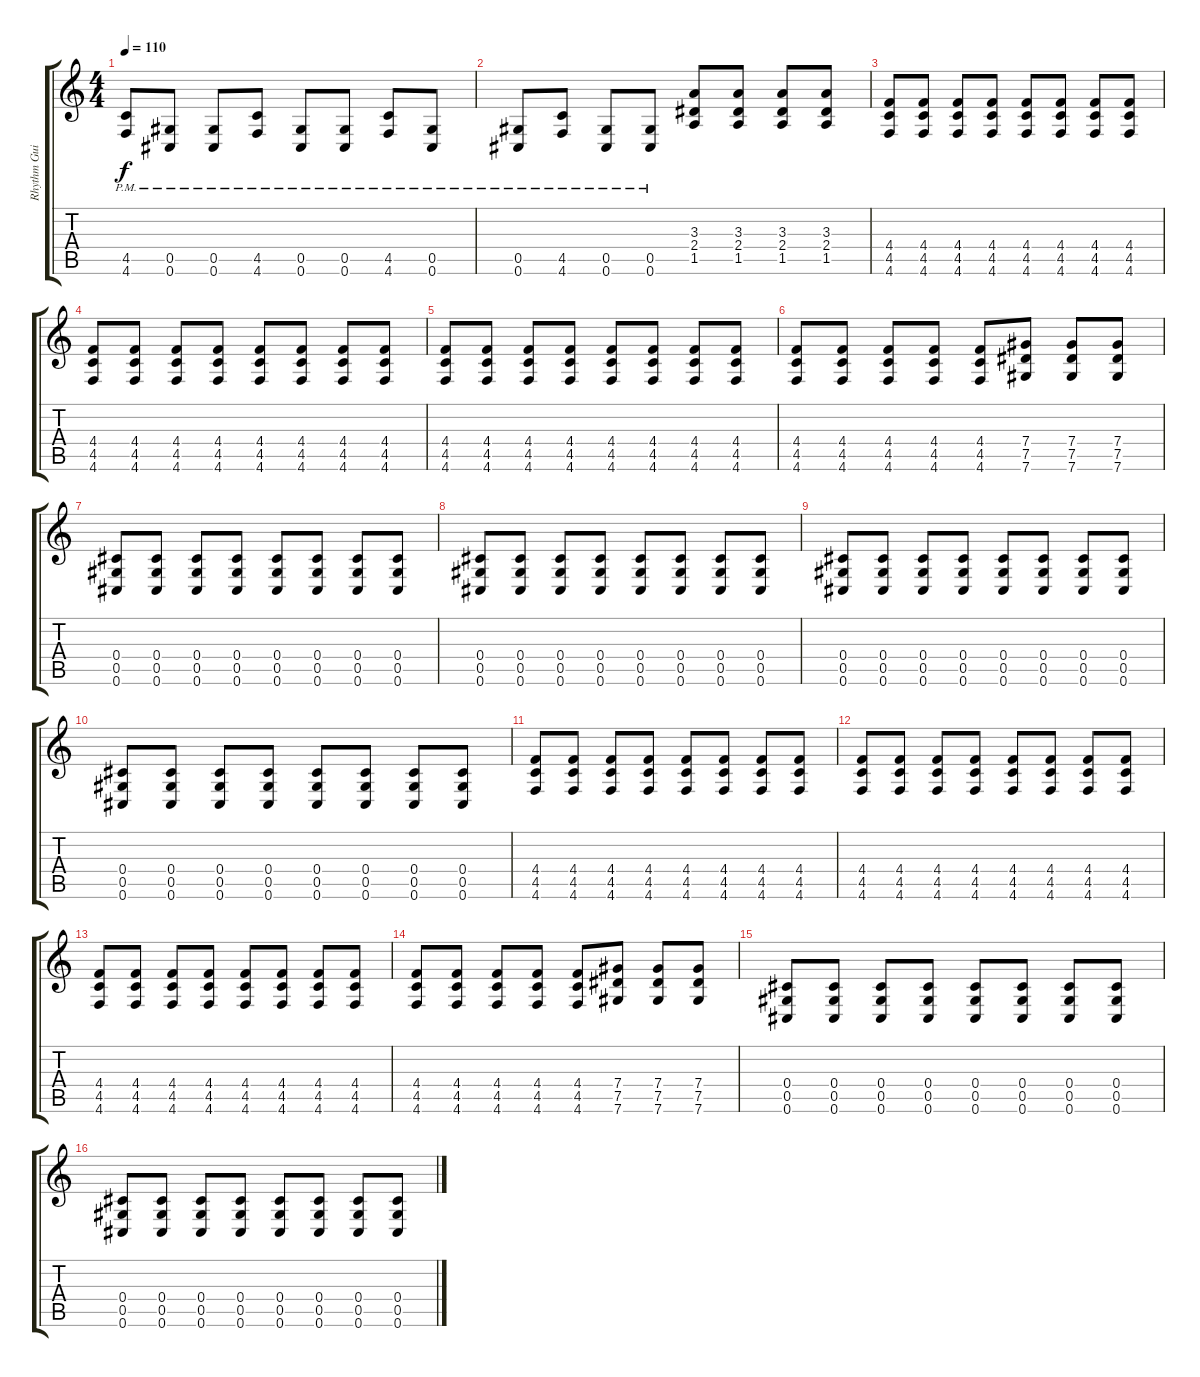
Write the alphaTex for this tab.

\track ("Rhythm Guitar 1" "Rhythm Gui") {instrument distortionguitar}
\staff {score tabs}
\tuning (Eb4 Bb3 Gb3 Db3 Ab2 Db2) {hide}
\ts (4 4)
\tempo 110
\clef g2
\ks c
(4.5{pm} 4.6{pm}).8{dy f} (0.5{pm} 0.6{pm}).8 (0.5{pm} 0.6{pm}).8 (4.5{pm} 4.6{pm}).8 (0.5{pm} 0.6{pm}).8 (0.5{pm} 0.6{pm}).8 (4.5{pm} 4.6{pm}).8 (0.5{pm} 0.6{pm}).8 |
(0.5{pm} 0.6{pm}).8 (4.5{pm} 4.6{pm}).8 (0.5{pm} 0.6{pm}).8 (0.5{pm} 0.6{pm}).8 (3.3 2.4 1.5).8 (3.3 2.4 1.5).8 (3.3 2.4 1.5).8 (3.3 2.4 1.5).8 |
(4.4 4.5 4.6).8 (4.4 4.5 4.6).8 (4.4 4.5 4.6).8 (4.4 4.5 4.6).8 (4.4 4.5 4.6).8 (4.4 4.5 4.6).8 (4.4 4.5 4.6).8 (4.4 4.5 4.6).8 |
(4.4 4.5 4.6).8 (4.4 4.5 4.6).8 (4.4 4.5 4.6).8 (4.4 4.5 4.6).8 (4.4 4.5 4.6).8 (4.4 4.5 4.6).8 (4.4 4.5 4.6).8 (4.4 4.5 4.6).8 |
(4.4 4.5 4.6).8 (4.4 4.5 4.6).8 (4.4 4.5 4.6).8 (4.4 4.5 4.6).8 (4.4 4.5 4.6).8 (4.4 4.5 4.6).8 (4.4 4.5 4.6).8 (4.4 4.5 4.6).8 |
(4.4 4.5 4.6).8 (4.4 4.5 4.6).8 (4.4 4.5 4.6).8 (4.4 4.5 4.6).8 (4.4 4.5 4.6).8 (7.4 7.5 7.6).8 (7.4 7.5 7.6).8 (7.4 7.5 7.6).8 |
(0.4 0.5 0.6).8 (0.4 0.5 0.6).8 (0.4 0.5 0.6).8 (0.4 0.5 0.6).8 (0.4 0.5 0.6).8 (0.4 0.5 0.6).8 (0.4 0.5 0.6).8 (0.4 0.5 0.6).8 |
(0.4 0.5 0.6).8 (0.4 0.5 0.6).8 (0.4 0.5 0.6).8 (0.4 0.5 0.6).8 (0.4 0.5 0.6).8 (0.4 0.5 0.6).8 (0.4 0.5 0.6).8 (0.4 0.5 0.6).8 |
(0.4 0.5 0.6).8 (0.4 0.5 0.6).8 (0.4 0.5 0.6).8 (0.4 0.5 0.6).8 (0.4 0.5 0.6).8 (0.4 0.5 0.6).8 (0.4 0.5 0.6).8 (0.4 0.5 0.6).8 |
(0.4 0.5 0.6).8 (0.4 0.5 0.6).8 (0.4 0.5 0.6).8 (0.4 0.5 0.6).8 (0.4 0.5 0.6).8 (0.4 0.5 0.6).8 (0.4 0.5 0.6).8 (0.4 0.5 0.6).8 |
(4.4 4.5 4.6).8 (4.4 4.5 4.6).8 (4.4 4.5 4.6).8 (4.4 4.5 4.6).8 (4.4 4.5 4.6).8 (4.4 4.5 4.6).8 (4.4 4.5 4.6).8 (4.4 4.5 4.6).8 |
(4.4 4.5 4.6).8 (4.4 4.5 4.6).8 (4.4 4.5 4.6).8 (4.4 4.5 4.6).8 (4.4 4.5 4.6).8 (4.4 4.5 4.6).8 (4.4 4.5 4.6).8 (4.4 4.5 4.6).8 |
(4.4 4.5 4.6).8 (4.4 4.5 4.6).8 (4.4 4.5 4.6).8 (4.4 4.5 4.6).8 (4.4 4.5 4.6).8 (4.4 4.5 4.6).8 (4.4 4.5 4.6).8 (4.4 4.5 4.6).8 |
(4.4 4.5 4.6).8 (4.4 4.5 4.6).8 (4.4 4.5 4.6).8 (4.4 4.5 4.6).8 (4.4 4.5 4.6).8 (7.4 7.5 7.6).8 (7.4 7.5 7.6).8 (7.4 7.5 7.6).8 |
(0.4 0.5 0.6).8 (0.4 0.5 0.6).8 (0.4 0.5 0.6).8 (0.4 0.5 0.6).8 (0.4 0.5 0.6).8 (0.4 0.5 0.6).8 (0.4 0.5 0.6).8 (0.4 0.5 0.6).8 |
(0.4 0.5 0.6).8 (0.4 0.5 0.6).8 (0.4 0.5 0.6).8 (0.4 0.5 0.6).8 (0.4 0.5 0.6).8 (0.4 0.5 0.6).8 (0.4 0.5 0.6).8 (0.4 0.5 0.6).8
